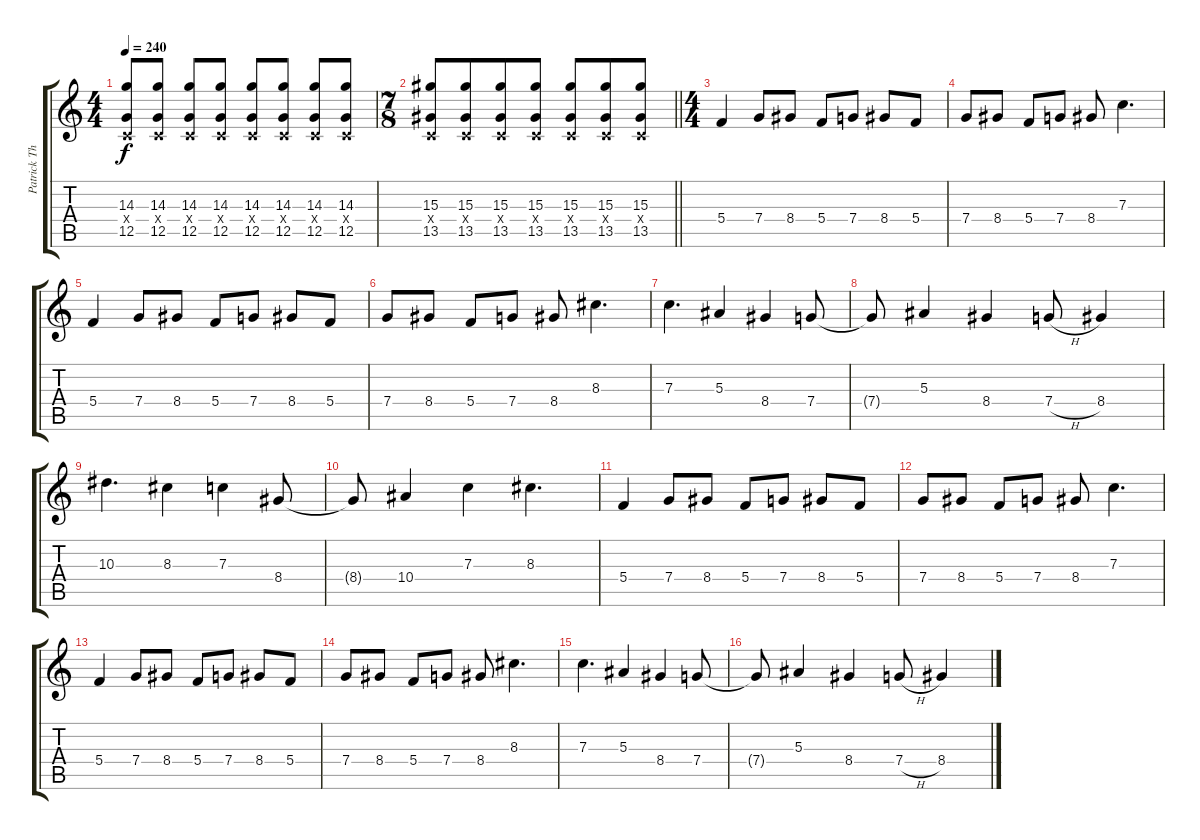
\track ("Patrick Thompson - Lead Guitar" "Patrick Th") {instrument overdrivenguitar}
\staff {score tabs}
\tuning (D4 A3 F3 C3 G2 D2) {hide}
\ts (4 4)
\tempo 240
\clef g2
\ks c
(14.3 0.4{x} 12.5).8{dy f} (14.3 0.4{x} 12.5).8 (14.3 0.4{x} 12.5).8 (14.3 0.4{x} 12.5).8 (14.3 0.4{x} 12.5).8 (14.3 0.4{x} 12.5).8 (14.3 0.4{x} 12.5).8 (14.3 0.4{x} 12.5).8 |
\ts (7 8)
\barLineRight lightlight
(15.3 0.4{x} 13.5).8 (15.3 0.4{x} 13.5).8 (15.3 0.4{x} 13.5).8 (15.3 0.4{x} 13.5).8 (15.3 0.4{x} 13.5).8 (15.3 0.4{x} 13.5).8 (15.3 0.4{x} 13.5).8 |
\ts (4 4)
5.4.4{volume 11} 7.4.8 8.4.8 5.4.8 7.4.8 8.4.8 5.4.8 |
7.4.8 8.4.8 5.4.8 7.4.8 8.4.8 7.3.4{d} |
5.4.4 7.4.8 8.4.8 5.4.8 7.4.8 8.4.8 5.4.8 |
7.4.8 8.4.8 5.4.8 7.4.8 8.4.8 8.3.4{d} |
7.3.4{d} 5.3.4 8.4.4 7.4.8 |
7.4{t}.8 5.3.4 8.4.4 7.4{h}.8 8.4.4 |
10.3.4{d} 8.3.4 7.3.4 8.4.8 |
8.4{t}.8 10.4.4 7.3.4 8.3.4{d} |
5.4.4 7.4.8 8.4.8 5.4.8 7.4.8 8.4.8 5.4.8 |
7.4.8 8.4.8 5.4.8 7.4.8 8.4.8 7.3.4{d} |
5.4.4 7.4.8 8.4.8 5.4.8 7.4.8 8.4.8 5.4.8 |
7.4.8 8.4.8 5.4.8 7.4.8 8.4.8 8.3.4{d} |
7.3.4{d} 5.3.4 8.4.4 7.4.8 |
7.4{t}.8 5.3.4 8.4.4 7.4{h}.8 8.4.4
